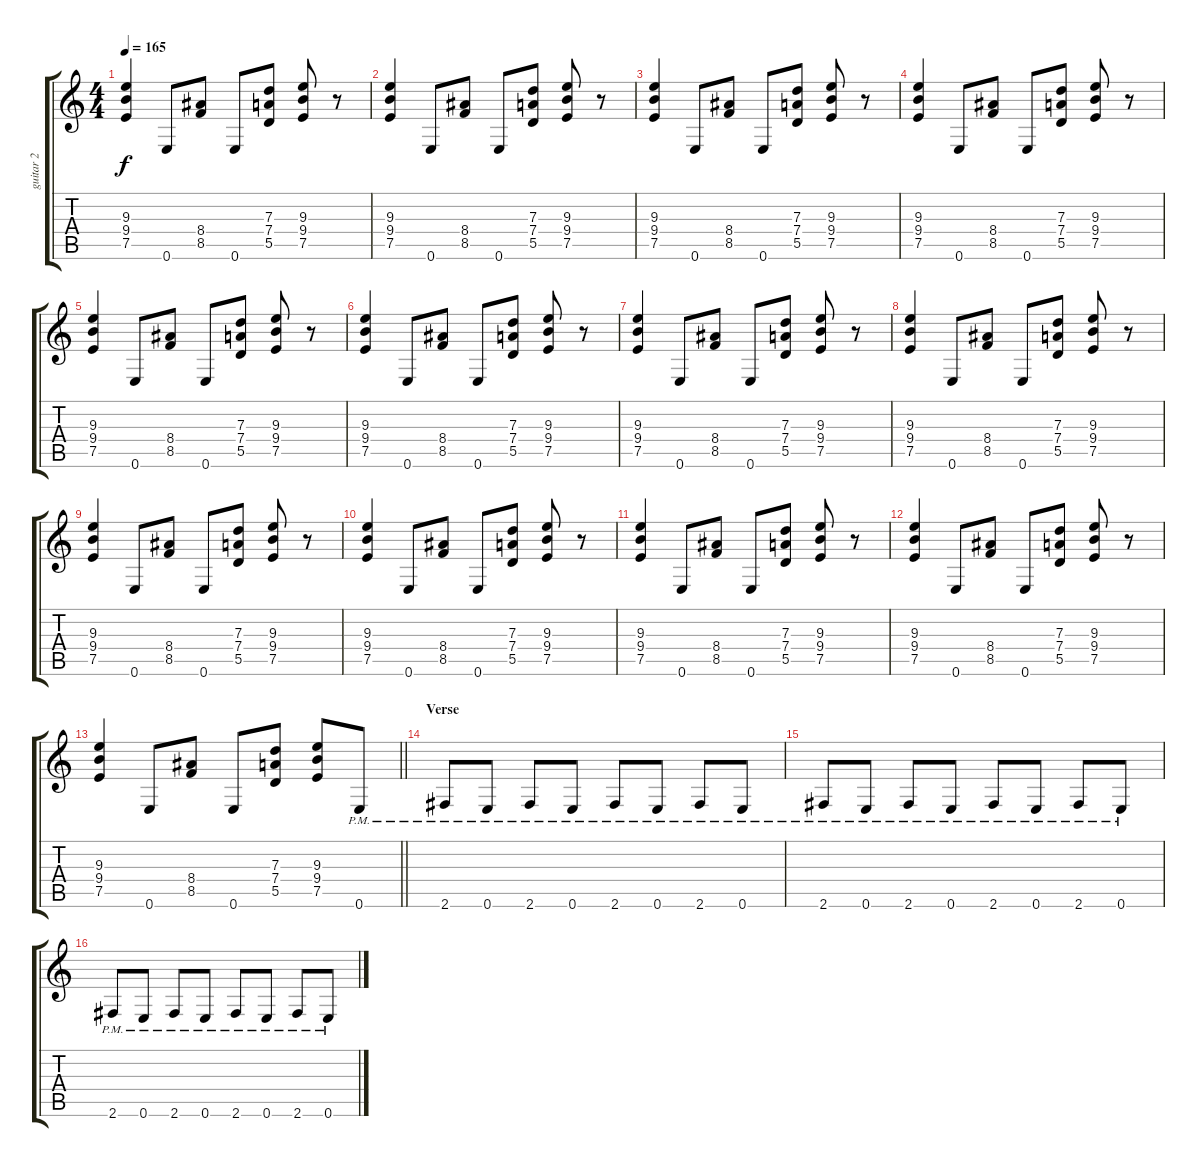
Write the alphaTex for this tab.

\track ("guitar 2" "guitar 2") {instrument distortionguitar}
\staff {score tabs}
\tuning (E4 B3 G3 D3 A2 E2) {hide}
\ts (4 4)
\tempo 165
\clef g2
\ks c
(9.3 9.4 7.5).4{dy f} 0.6.8 (8.4 8.5).8 0.6.8 (7.3 7.4 5.5).8 (9.3 9.4 7.5).8 r.8 |
(9.3 9.4 7.5).4 0.6.8 (8.4 8.5).8 0.6.8 (7.3 7.4 5.5).8 (9.3 9.4 7.5).8 r.8 |
(9.3 9.4 7.5).4 0.6.8 (8.4 8.5).8 0.6.8 (7.3 7.4 5.5).8 (9.3 9.4 7.5).8 r.8 |
(9.3 9.4 7.5).4 0.6.8 (8.4 8.5).8 0.6.8 (7.3 7.4 5.5).8 (9.3 9.4 7.5).8 r.8 |
(9.3 9.4 7.5).4 0.6.8 (8.4 8.5).8 0.6.8 (7.3 7.4 5.5).8 (9.3 9.4 7.5).8 r.8 |
(9.3 9.4 7.5).4 0.6.8 (8.4 8.5).8 0.6.8 (7.3 7.4 5.5).8 (9.3 9.4 7.5).8 r.8 |
(9.3 9.4 7.5).4 0.6.8 (8.4 8.5).8 0.6.8 (7.3 7.4 5.5).8 (9.3 9.4 7.5).8 r.8 |
(9.3 9.4 7.5).4 0.6.8 (8.4 8.5).8 0.6.8 (7.3 7.4 5.5).8 (9.3 9.4 7.5).8 r.8 |
(9.3 9.4 7.5).4 0.6.8 (8.4 8.5).8 0.6.8 (7.3 7.4 5.5).8 (9.3 9.4 7.5).8 r.8 |
(9.3 9.4 7.5).4 0.6.8 (8.4 8.5).8 0.6.8 (7.3 7.4 5.5).8 (9.3 9.4 7.5).8 r.8 |
(9.3 9.4 7.5).4 0.6.8 (8.4 8.5).8 0.6.8 (7.3 7.4 5.5).8 (9.3 9.4 7.5).8 r.8 |
(9.3 9.4 7.5).4 0.6.8 (8.4 8.5).8 0.6.8 (7.3 7.4 5.5).8 (9.3 9.4 7.5).8 r.8 |
\barLineRight lightlight
(9.3 9.4 7.5).4 0.6.8 (8.4 8.5).8 0.6.8 (7.3 7.4 5.5).8 (9.3 9.4 7.5).8 0.6{pm}.8 |
\section ("" "Verse")
2.6{pm}.8 0.6{pm}.8 2.6{pm}.8 0.6{pm}.8 2.6{pm}.8 0.6{pm}.8 2.6{pm}.8 0.6{pm}.8 |
2.6{pm}.8 0.6{pm}.8 2.6{pm}.8 0.6{pm}.8 2.6{pm}.8 0.6{pm}.8 2.6{pm}.8 0.6{pm}.8 |
2.6{pm}.8 0.6{pm}.8 2.6{pm}.8 0.6{pm}.8 2.6{pm}.8 0.6{pm}.8 2.6{pm}.8 0.6{pm}.8
